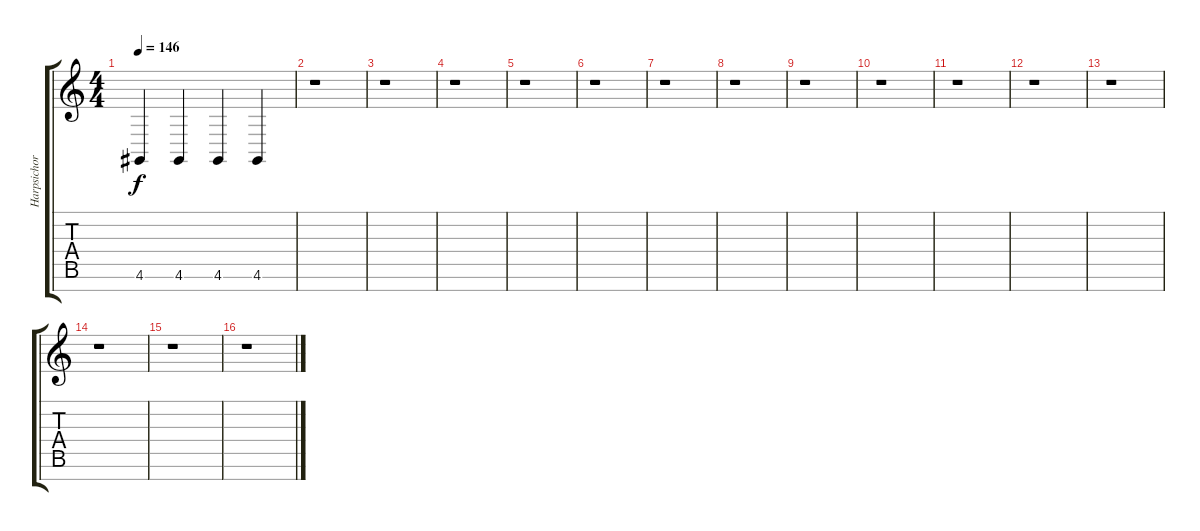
\track ("Harpsichord" "Harpsichor") {instrument harpsichord}
\staff {score tabs}
\tuning (E4 B3 G3 D3 A2 E2 B1) {hide}
\ts (4 4)
\tempo 146
\clef g2
\ks c
4.6.4{dy f} 4.6.4 4.6.4 4.6.4 |
r.1 |
r.1 |
r.1 |
r.1 |
r.1 |
r.1 |
r.1 |
r.1 |
r.1 |
r.1 |
r.1 |
r.1 |
r.1 |
r.1 |
r.1
